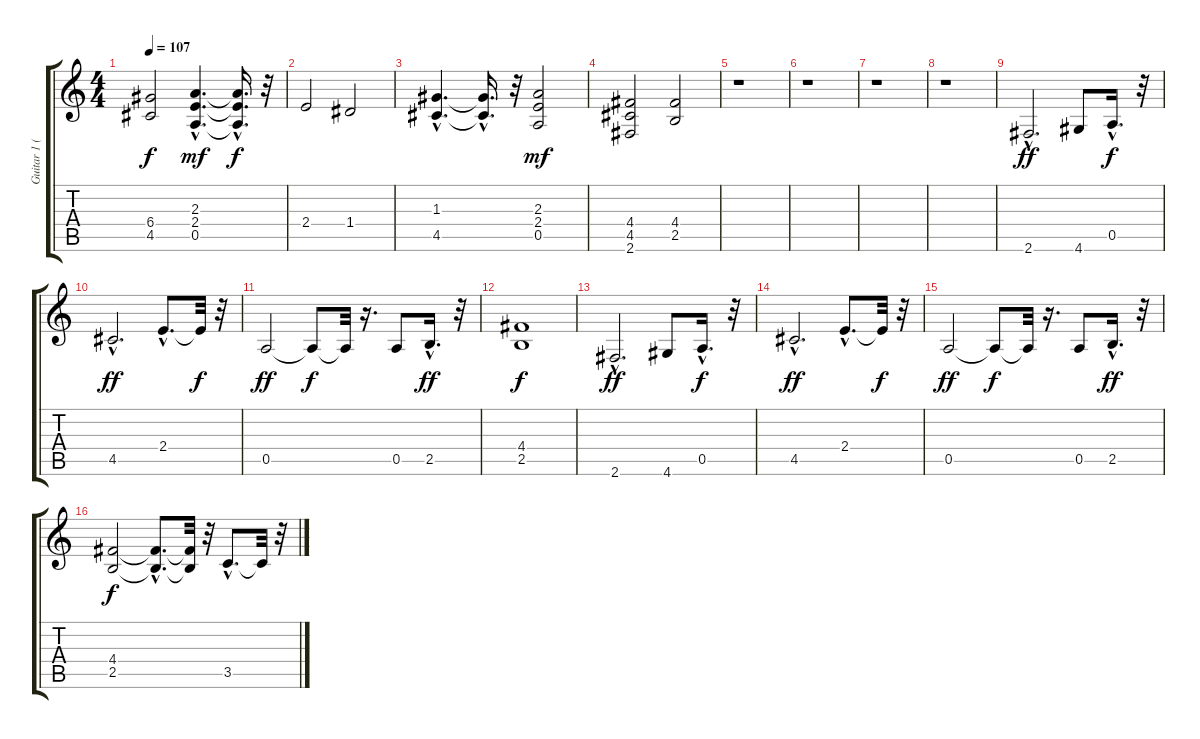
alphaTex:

\track ("Guitar 1 (overdriven)" "Guitar 1 (") {instrument overdrivenguitar}
\staff {score tabs}
\tuning (E4 B3 G3 D3 A2 E2) {hide}
\ts (4 4)
\tempo 107
\clef g2
\ks c
(6.4 4.5).2{dy f} (2.3{hac} 2.4{hac} 0.5{hac}).4{d dy mf} (2.3{hac t} 2.4{hac t} 0.5{hac t}).16{d dy f} r.32 |
2.4.2 1.4.2 |
(1.3{hac} 4.5{hac}).4{d} (1.3{hac t} 4.5{hac t}).16{d} r.32 (2.3 2.4 0.5).2{dy mf} |
(4.4 4.5 2.6).2 (4.4 2.5).2 |
r.1 |
r.1 |
r.1 |
r.1 |
2.6{hac}.2{d dy ff} 4.6.8 0.5{hac}.16{d dy f} r.32 |
4.5{hac}.2{d dy ff} 2.4{hac}.8{d} 2.4{t}.32{dy f} r.32 |
0.5.2{dy ff} 0.5{t}.8{dy f} 0.5{t}.32 r.16{d} 0.5.8 2.5{hac}.16{d dy ff} r.32 |
(4.4 2.5).1{dy f} |
2.6{hac}.2{d dy ff} 4.6.8 0.5{hac}.16{d dy f} r.32 |
4.5{hac}.2{d dy ff} 2.4{hac}.8{d} 2.4{t}.32{dy f} r.32 |
0.5.2{dy ff} 0.5{t}.8{dy f} 0.5{t}.32 r.16{d} 0.5.8 2.5{hac}.16{d dy ff} r.32 |
(4.4 2.5).2{dy f} (4.4{hac t} 2.5{hac t}).8{d} (4.4{t} 2.5{t}).32 r.32 3.5{hac}.8{d} 3.5{t}.32 r.32
